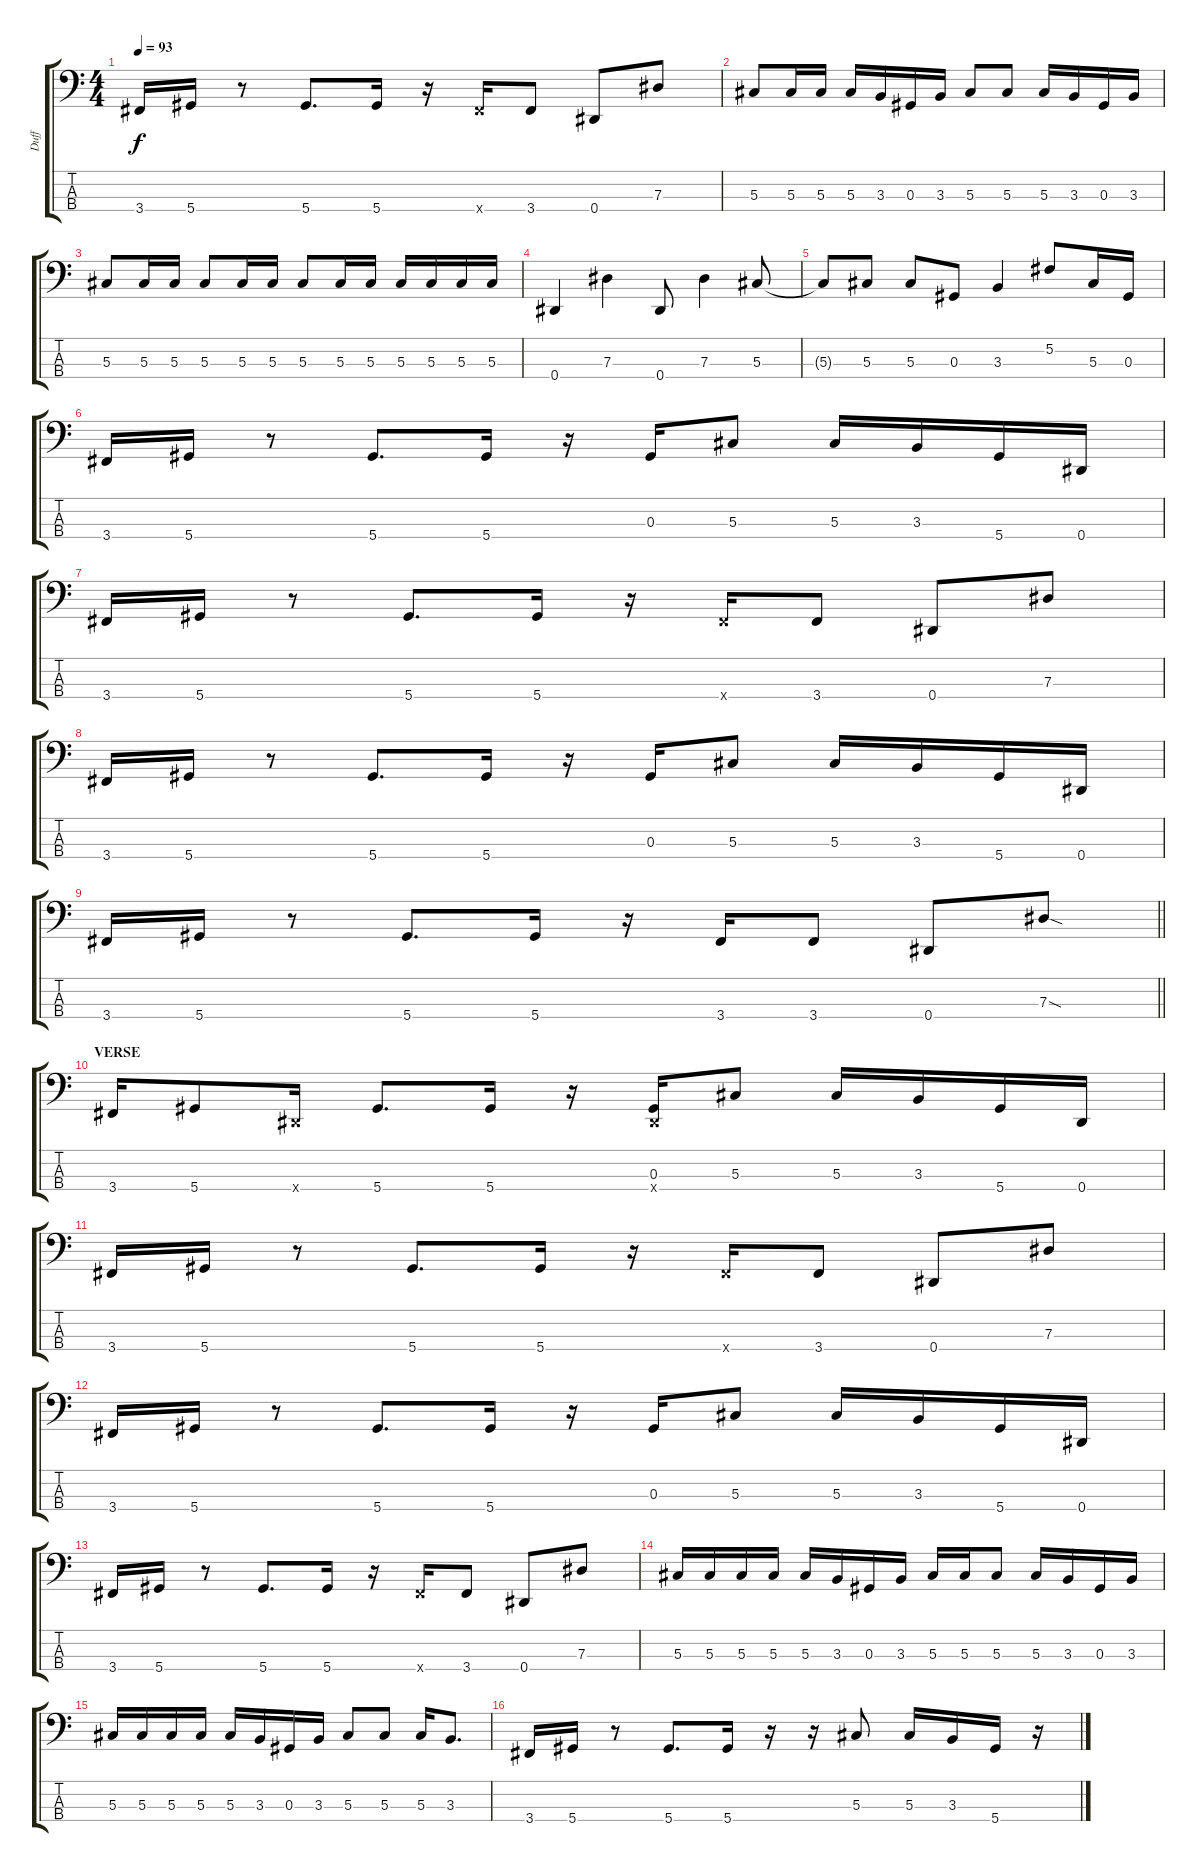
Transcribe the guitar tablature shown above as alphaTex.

\track ("Duff" "Duff") {instrument electricbassfinger}
\staff {score tabs}
\tuning (Gb2 Db2 Ab1 Eb1) {hide}
\ts (4 4)
\tempo 93
\clef f4
\ks c
3.4.16{dy f} 5.4.16 r.8 5.4.8{d} 5.4.16 r.16 3.4{x}.16 3.4.8 0.4.8 7.3.8 |
5.3.8 5.3.16 5.3.16 5.3.16 3.3.16 0.3.16 3.3.16 5.3.8 5.3.8 5.3.16 3.3.16 0.3.16 3.3.16 |
5.3.8 5.3.16 5.3.16 5.3.8 5.3.16 5.3.16 5.3.8 5.3.16 5.3.16 5.3.16 5.3.16 5.3.16 5.3.16 |
0.4.4 7.3.4 0.4.8 7.3.4 5.3.8 |
5.3{t}.8 5.3.8 5.3.8 0.3.8 3.3.4 5.2.8 5.3.16 0.3.16 |
3.4.16 5.4.16 r.8 5.4.8{d} 5.4.16 r.16 0.3.16 5.3.8 5.3.16 3.3.16 5.4.16 0.4.16 |
3.4.16 5.4.16 r.8 5.4.8{d} 5.4.16 r.16 3.4{x}.16 3.4.8 0.4.8 7.3.8 |
3.4.16 5.4.16 r.8 5.4.8{d} 5.4.16 r.16 0.3.16 5.3.8 5.3.16 3.3.16 5.4.16 0.4.16 |
\barLineRight lightlight
3.4.16 5.4.16 r.8 5.4.8{d} 5.4.16 r.16 3.4.16 3.4.8 0.4.8 7.3{sod}.8 |
\section ("" "VERSE")
3.4.16 5.4.8 0.4{x}.16 5.4.8{d} 5.4.16 r.16 (0.3 0.4{x}).16 5.3.8 5.3.16 3.3.16 5.4.16 0.4.16 |
3.4.16 5.4.16 r.8 5.4.8{d} 5.4.16 r.16 3.4{x}.16 3.4.8 0.4.8 7.3.8 |
3.4.16 5.4.16 r.8 5.4.8{d} 5.4.16 r.16 0.3.16 5.3.8 5.3.16 3.3.16 5.4.16 0.4.16 |
3.4.16 5.4.16 r.8 5.4.8{d} 5.4.16 r.16 3.4{x}.16 3.4.8 0.4.8 7.3.8 |
5.3.16 5.3.16 5.3.16 5.3.16 5.3.16 3.3.16 0.3.16 3.3.16 5.3.16 5.3.16 5.3.8 5.3.16 3.3.16 0.3.16 3.3.16 |
5.3.16 5.3.16 5.3.16 5.3.16 5.3.16 3.3.16 0.3.16 3.3.16 5.3.8 5.3.8 5.3.16 3.3.8{d} |
3.4.16 5.4.16 r.8 5.4.8{d} 5.4.16 r.16 r.16 5.3.8 5.3.16 3.3.16 5.4.16 r.16
